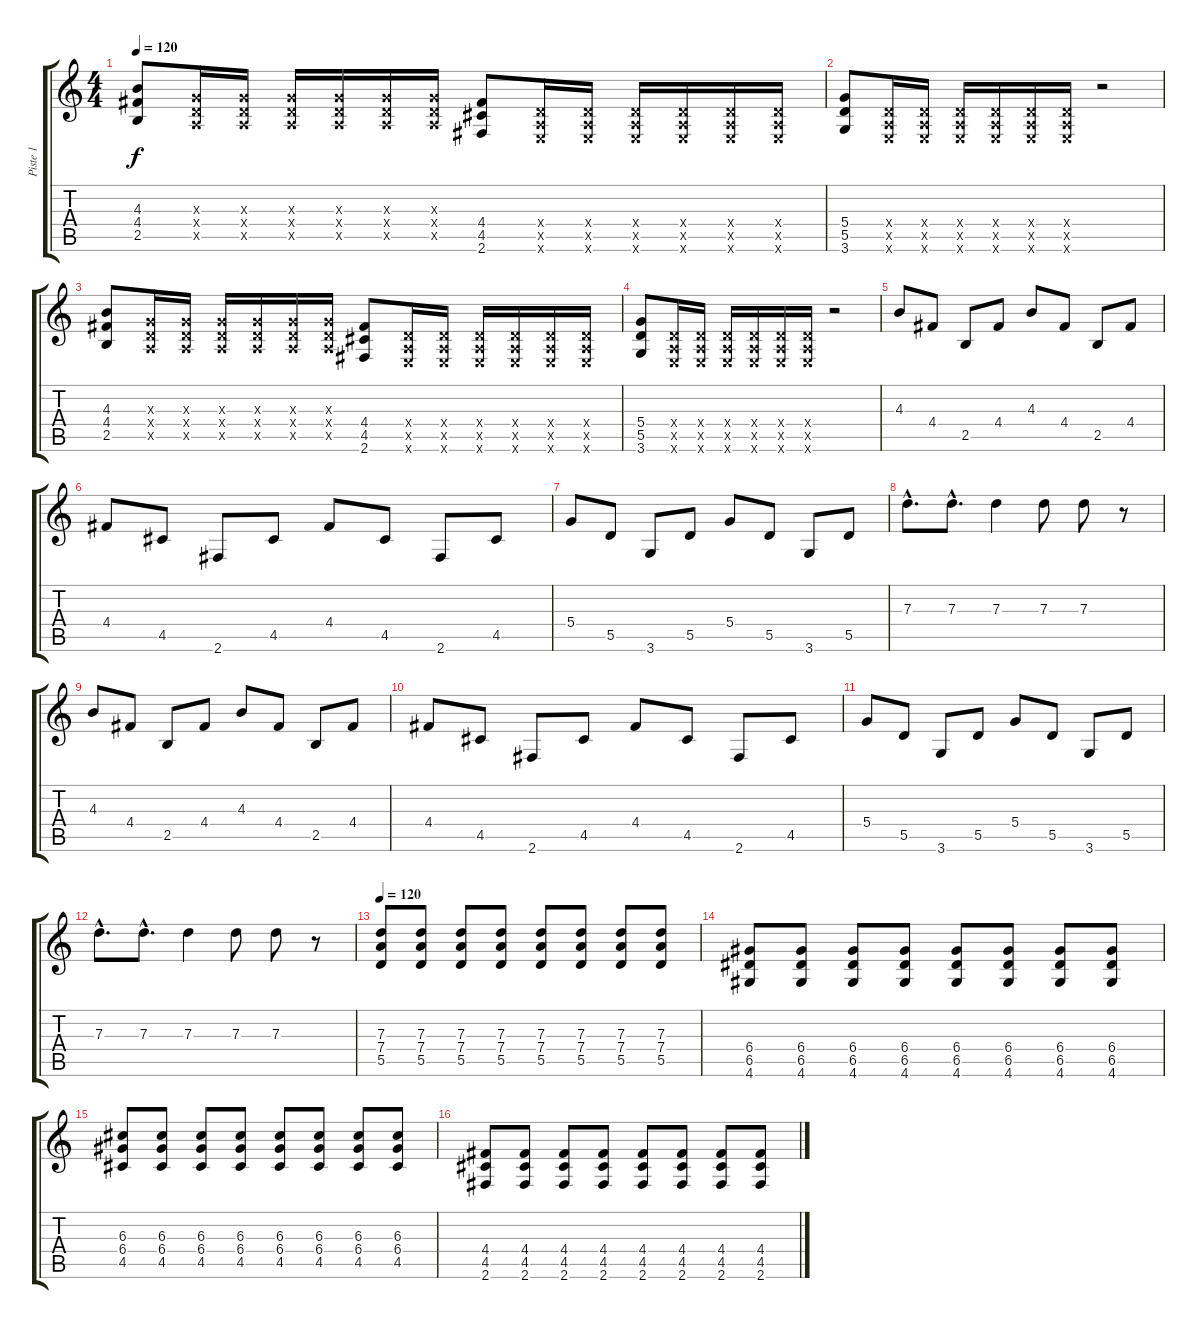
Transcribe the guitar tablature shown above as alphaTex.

\track ("Piste 1" "Piste 1") {instrument distortionguitar}
\staff {score tabs}
\tuning (E4 B3 G3 D3 A2 E2) {hide}
\ts (4 4)
\tempo 120
\clef g2
\ks c
(4.3 4.4 2.5).8{dy f} (0.3{x} 0.4{x} 0.5{x}).16 (0.3{x} 0.4{x} 0.5{x}).16 (0.3{x} 0.4{x} 0.5{x}).16 (0.3{x} 0.4{x} 0.5{x}).16 (0.3{x} 0.4{x} 0.5{x}).16 (0.3{x} 0.4{x} 0.5{x}).16 (4.4 4.5 2.6).8 (0.4{x} 0.5{x} 0.6{x}).16 (0.4{x} 0.5{x} 0.6{x}).16 (0.4{x} 0.5{x} 0.6{x}).16 (0.4{x} 0.5{x} 0.6{x}).16 (0.4{x} 0.5{x} 0.6{x}).16 (0.4{x} 0.5{x} 0.6{x}).16 |
(5.4 5.5 3.6).8 (0.4{x} 0.5{x} 0.6{x}).16 (0.4{x} 0.5{x} 0.6{x}).16 (0.4{x} 0.5{x} 0.6{x}).16 (0.4{x} 0.5{x} 0.6{x}).16 (0.4{x} 0.5{x} 0.6{x}).16 (0.4{x} 0.5{x} 0.6{x}).16 r.2 |
(4.3 4.4 2.5).8 (0.3{x} 0.4{x} 0.5{x}).16 (0.3{x} 0.4{x} 0.5{x}).16 (0.3{x} 0.4{x} 0.5{x}).16 (0.3{x} 0.4{x} 0.5{x}).16 (0.3{x} 0.4{x} 0.5{x}).16 (0.3{x} 0.4{x} 0.5{x}).16 (4.4 4.5 2.6).8 (0.4{x} 0.5{x} 0.6{x}).16 (0.4{x} 0.5{x} 0.6{x}).16 (0.4{x} 0.5{x} 0.6{x}).16 (0.4{x} 0.5{x} 0.6{x}).16 (0.4{x} 0.5{x} 0.6{x}).16 (0.4{x} 0.5{x} 0.6{x}).16 |
(5.4 5.5 3.6).8 (0.4{x} 0.5{x} 0.6{x}).16 (0.4{x} 0.5{x} 0.6{x}).16 (0.4{x} 0.5{x} 0.6{x}).16 (0.4{x} 0.5{x} 0.6{x}).16 (0.4{x} 0.5{x} 0.6{x}).16 (0.4{x} 0.5{x} 0.6{x}).16 r.2 |
4.3.8{volume 9} 4.4.8 2.5.8 4.4.8 4.3.8 4.4.8 2.5.8 4.4.8 |
4.4.8 4.5.8 2.6.8 4.5.8 4.4.8 4.5.8 2.6.8 4.5.8 |
5.4.8 5.5.8 3.6.8 5.5.8 5.4.8 5.5.8 3.6.8 5.5.8 |
7.3{hac}.8{d} 7.3{hac}.8{d} 7.3.4 7.3.8 7.3.8 r.8 |
4.3.8{volume 9} 4.4.8 2.5.8 4.4.8 4.3.8 4.4.8 2.5.8 4.4.8 |
4.4.8 4.5.8 2.6.8 4.5.8 4.4.8 4.5.8 2.6.8 4.5.8 |
5.4.8 5.5.8 3.6.8 5.5.8 5.4.8 5.5.8 3.6.8 5.5.8 |
7.3{hac}.8{d} 7.3{hac}.8{d} 7.3.4 7.3.8 7.3.8 r.8 |
\tempo 120
(7.3 7.4 5.5).8 (7.3 7.4 5.5).8 (7.3 7.4 5.5).8 (7.3 7.4 5.5).8 (7.3 7.4 5.5).8 (7.3 7.4 5.5).8 (7.3 7.4 5.5).8 (7.3 7.4 5.5).8 |
(6.4 6.5 4.6).8 (6.4 6.5 4.6).8 (6.4 6.5 4.6).8 (6.4 6.5 4.6).8 (6.4 6.5 4.6).8 (6.4 6.5 4.6).8 (6.4 6.5 4.6).8 (6.4 6.5 4.6).8 |
(6.3 6.4 4.5).8 (6.3 6.4 4.5).8 (6.3 6.4 4.5).8 (6.3 6.4 4.5).8 (6.3 6.4 4.5).8 (6.3 6.4 4.5).8 (6.3 6.4 4.5).8 (6.3 6.4 4.5).8 |
(4.4 4.5 2.6).8 (4.4 4.5 2.6).8 (4.4 4.5 2.6).8 (4.4 4.5 2.6).8 (4.4 4.5 2.6).8 (4.4 4.5 2.6).8 (4.4 4.5 2.6).8 (4.4 4.5 2.6).8
